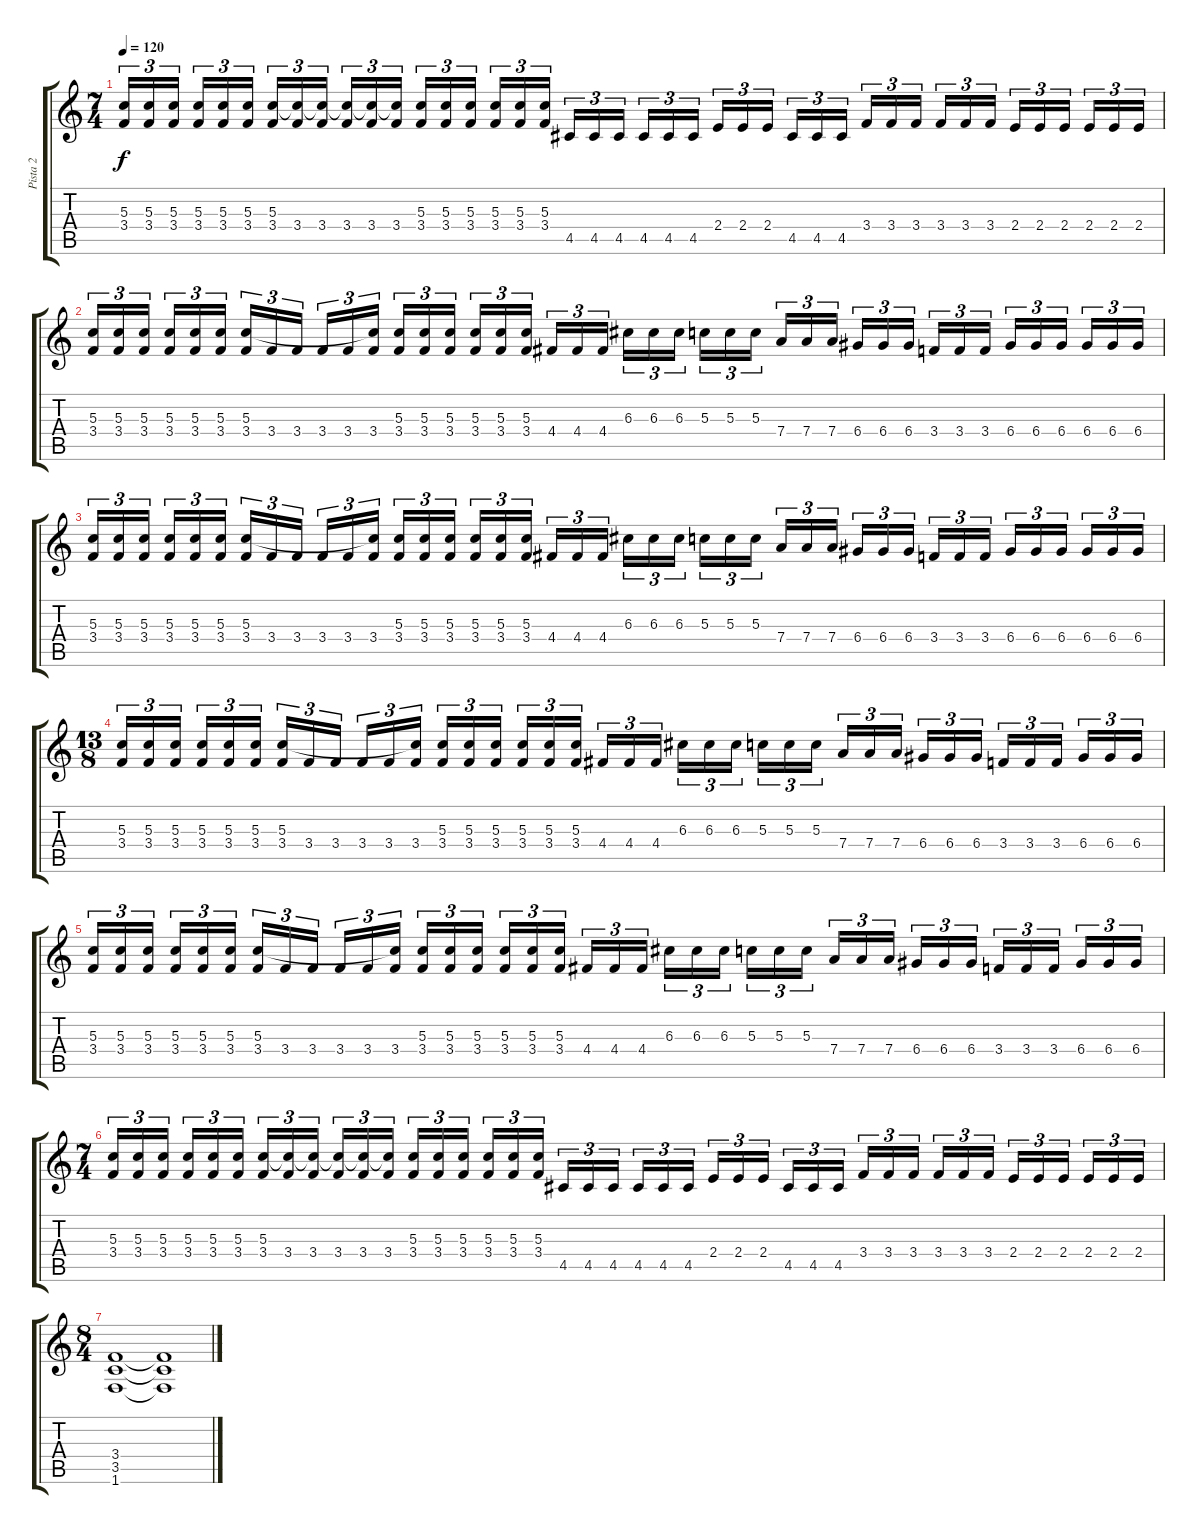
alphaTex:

\track ("Pista 2" "Pista 2") {instrument distortionguitar}
\staff {score tabs}
\tuning (E4 B3 G3 D3 A2 E2) {hide}
\ts (7 4)
\tempo 120
\clef g2
\ks c
(5.3 3.4).16{tu (3 2) dy f} (5.3 3.4).16{tu (3 2)} (5.3 3.4).16{tu (3 2)} (5.3 3.4).16{tu (3 2)} (5.3 3.4).16{tu (3 2)} (5.3 3.4).16{tu (3 2)} (5.3 3.4).16{tu (3 2)} (5.3{t} 3.4).16{tu (3 2)} (5.3{t} 3.4).16{tu (3 2)} (5.3{t} 3.4).16{tu (3 2)} (5.3{t} 3.4).16{tu (3 2)} (5.3{t} 3.4).16{tu (3 2)} (5.3 3.4).16{tu (3 2)} (5.3 3.4).16{tu (3 2)} (5.3 3.4).16{tu (3 2)} (5.3 3.4).16{tu (3 2)} (5.3 3.4).16{tu (3 2)} (5.3 3.4).16{tu (3 2)} 4.5.16{tu (3 2)} 4.5.16{tu (3 2)} 4.5.16{tu (3 2)} 4.5.16{tu (3 2)} 4.5.16{tu (3 2)} 4.5.16{tu (3 2)} 2.4.16{tu (3 2)} 2.4.16{tu (3 2)} 2.4.16{tu (3 2)} 4.5.16{tu (3 2)} 4.5.16{tu (3 2)} 4.5.16{tu (3 2)} 3.4.16{tu (3 2)} 3.4.16{tu (3 2)} 3.4.16{tu (3 2)} 3.4.16{tu (3 2)} 3.4.16{tu (3 2)} 3.4.16{tu (3 2)} 2.4.16{tu (3 2)} 2.4.16{tu (3 2)} 2.4.16{tu (3 2)} 2.4.16{tu (3 2)} 2.4.16{tu (3 2)} 2.4.16{tu (3 2)} |
(5.3 3.4).16{tu (3 2)} (5.3 3.4).16{tu (3 2)} (5.3 3.4).16{tu (3 2)} (5.3 3.4).16{tu (3 2)} (5.3 3.4).16{tu (3 2)} (5.3 3.4).16{tu (3 2)} (5.3 3.4).16{tu (3 2)} 3.4.16{tu (3 2)} 3.4.16{tu (3 2)} 3.4.16{tu (3 2)} 3.4.16{tu (3 2)} (5.3{t} 3.4).16{tu (3 2)} (5.3 3.4).16{tu (3 2)} (5.3 3.4).16{tu (3 2)} (5.3 3.4).16{tu (3 2)} (5.3 3.4).16{tu (3 2)} (5.3 3.4).16{tu (3 2)} (5.3 3.4).16{tu (3 2)} 4.4.16{tu (3 2)} 4.4.16{tu (3 2)} 4.4.16{tu (3 2)} 6.3.16{tu (3 2)} 6.3.16{tu (3 2)} 6.3.16{tu (3 2)} 5.3.16{tu (3 2)} 5.3.16{tu (3 2)} 5.3.16{tu (3 2)} 7.4.16{tu (3 2)} 7.4.16{tu (3 2)} 7.4.16{tu (3 2)} 6.4.16{tu (3 2)} 6.4.16{tu (3 2)} 6.4.16{tu (3 2)} 3.4.16{tu (3 2)} 3.4.16{tu (3 2)} 3.4.16{tu (3 2)} 6.4.16{tu (3 2)} 6.4.16{tu (3 2)} 6.4.16{tu (3 2)} 6.4.16{tu (3 2)} 6.4.16{tu (3 2)} 6.4.16{tu (3 2)} |
(5.3 3.4).16{tu (3 2)} (5.3 3.4).16{tu (3 2)} (5.3 3.4).16{tu (3 2)} (5.3 3.4).16{tu (3 2)} (5.3 3.4).16{tu (3 2)} (5.3 3.4).16{tu (3 2)} (5.3 3.4).16{tu (3 2)} 3.4.16{tu (3 2)} 3.4.16{tu (3 2)} 3.4.16{tu (3 2)} 3.4.16{tu (3 2)} (5.3{t} 3.4).16{tu (3 2)} (5.3 3.4).16{tu (3 2)} (5.3 3.4).16{tu (3 2)} (5.3 3.4).16{tu (3 2)} (5.3 3.4).16{tu (3 2)} (5.3 3.4).16{tu (3 2)} (5.3 3.4).16{tu (3 2)} 4.4.16{tu (3 2)} 4.4.16{tu (3 2)} 4.4.16{tu (3 2)} 6.3.16{tu (3 2)} 6.3.16{tu (3 2)} 6.3.16{tu (3 2)} 5.3.16{tu (3 2)} 5.3.16{tu (3 2)} 5.3.16{tu (3 2)} 7.4.16{tu (3 2)} 7.4.16{tu (3 2)} 7.4.16{tu (3 2)} 6.4.16{tu (3 2)} 6.4.16{tu (3 2)} 6.4.16{tu (3 2)} 3.4.16{tu (3 2)} 3.4.16{tu (3 2)} 3.4.16{tu (3 2)} 6.4.16{tu (3 2)} 6.4.16{tu (3 2)} 6.4.16{tu (3 2)} 6.4.16{tu (3 2)} 6.4.16{tu (3 2)} 6.4.16{tu (3 2)} |
\ts (13 8)
(5.3 3.4).16{tu (3 2)} (5.3 3.4).16{tu (3 2)} (5.3 3.4).16{tu (3 2)} (5.3 3.4).16{tu (3 2)} (5.3 3.4).16{tu (3 2)} (5.3 3.4).16{tu (3 2)} (5.3 3.4).16{tu (3 2)} 3.4.16{tu (3 2)} 3.4.16{tu (3 2)} 3.4.16{tu (3 2)} 3.4.16{tu (3 2)} (5.3{t} 3.4).16{tu (3 2)} (5.3 3.4).16{tu (3 2)} (5.3 3.4).16{tu (3 2)} (5.3 3.4).16{tu (3 2)} (5.3 3.4).16{tu (3 2)} (5.3 3.4).16{tu (3 2)} (5.3 3.4).16{tu (3 2)} 4.4.16{tu (3 2)} 4.4.16{tu (3 2)} 4.4.16{tu (3 2)} 6.3.16{tu (3 2)} 6.3.16{tu (3 2)} 6.3.16{tu (3 2)} 5.3.16{tu (3 2)} 5.3.16{tu (3 2)} 5.3.16{tu (3 2)} 7.4.16{tu (3 2)} 7.4.16{tu (3 2)} 7.4.16{tu (3 2)} 6.4.16{tu (3 2)} 6.4.16{tu (3 2)} 6.4.16{tu (3 2)} 3.4.16{tu (3 2)} 3.4.16{tu (3 2)} 3.4.16{tu (3 2)} 6.4.16{tu (3 2)} 6.4.16{tu (3 2)} 6.4.16{tu (3 2)} |
(5.3 3.4).16{tu (3 2)} (5.3 3.4).16{tu (3 2)} (5.3 3.4).16{tu (3 2)} (5.3 3.4).16{tu (3 2)} (5.3 3.4).16{tu (3 2)} (5.3 3.4).16{tu (3 2)} (5.3 3.4).16{tu (3 2)} 3.4.16{tu (3 2)} 3.4.16{tu (3 2)} 3.4.16{tu (3 2)} 3.4.16{tu (3 2)} (5.3{t} 3.4).16{tu (3 2)} (5.3 3.4).16{tu (3 2)} (5.3 3.4).16{tu (3 2)} (5.3 3.4).16{tu (3 2)} (5.3 3.4).16{tu (3 2)} (5.3 3.4).16{tu (3 2)} (5.3 3.4).16{tu (3 2)} 4.4.16{tu (3 2)} 4.4.16{tu (3 2)} 4.4.16{tu (3 2)} 6.3.16{tu (3 2)} 6.3.16{tu (3 2)} 6.3.16{tu (3 2)} 5.3.16{tu (3 2)} 5.3.16{tu (3 2)} 5.3.16{tu (3 2)} 7.4.16{tu (3 2)} 7.4.16{tu (3 2)} 7.4.16{tu (3 2)} 6.4.16{tu (3 2)} 6.4.16{tu (3 2)} 6.4.16{tu (3 2)} 3.4.16{tu (3 2)} 3.4.16{tu (3 2)} 3.4.16{tu (3 2)} 6.4.16{tu (3 2)} 6.4.16{tu (3 2)} 6.4.16{tu (3 2)} |
\ts (7 4)
(5.3 3.4).16{tu (3 2)} (5.3 3.4).16{tu (3 2)} (5.3 3.4).16{tu (3 2)} (5.3 3.4).16{tu (3 2)} (5.3 3.4).16{tu (3 2)} (5.3 3.4).16{tu (3 2)} (5.3 3.4).16{tu (3 2)} (5.3{t} 3.4).16{tu (3 2)} (5.3{t} 3.4).16{tu (3 2)} (5.3{t} 3.4).16{tu (3 2)} (5.3{t} 3.4).16{tu (3 2)} (5.3{t} 3.4).16{tu (3 2)} (5.3 3.4).16{tu (3 2)} (5.3 3.4).16{tu (3 2)} (5.3 3.4).16{tu (3 2)} (5.3 3.4).16{tu (3 2)} (5.3 3.4).16{tu (3 2)} (5.3 3.4).16{tu (3 2)} 4.5.16{tu (3 2)} 4.5.16{tu (3 2)} 4.5.16{tu (3 2)} 4.5.16{tu (3 2)} 4.5.16{tu (3 2)} 4.5.16{tu (3 2)} 2.4.16{tu (3 2)} 2.4.16{tu (3 2)} 2.4.16{tu (3 2)} 4.5.16{tu (3 2)} 4.5.16{tu (3 2)} 4.5.16{tu (3 2)} 3.4.16{tu (3 2)} 3.4.16{tu (3 2)} 3.4.16{tu (3 2)} 3.4.16{tu (3 2)} 3.4.16{tu (3 2)} 3.4.16{tu (3 2)} 2.4.16{tu (3 2)} 2.4.16{tu (3 2)} 2.4.16{tu (3 2)} 2.4.16{tu (3 2)} 2.4.16{tu (3 2)} 2.4.16{tu (3 2)} |
\ts (8 4)
(3.4 3.5 1.6).1 (3.4{t} 3.5{t} 1.6{t}).1
